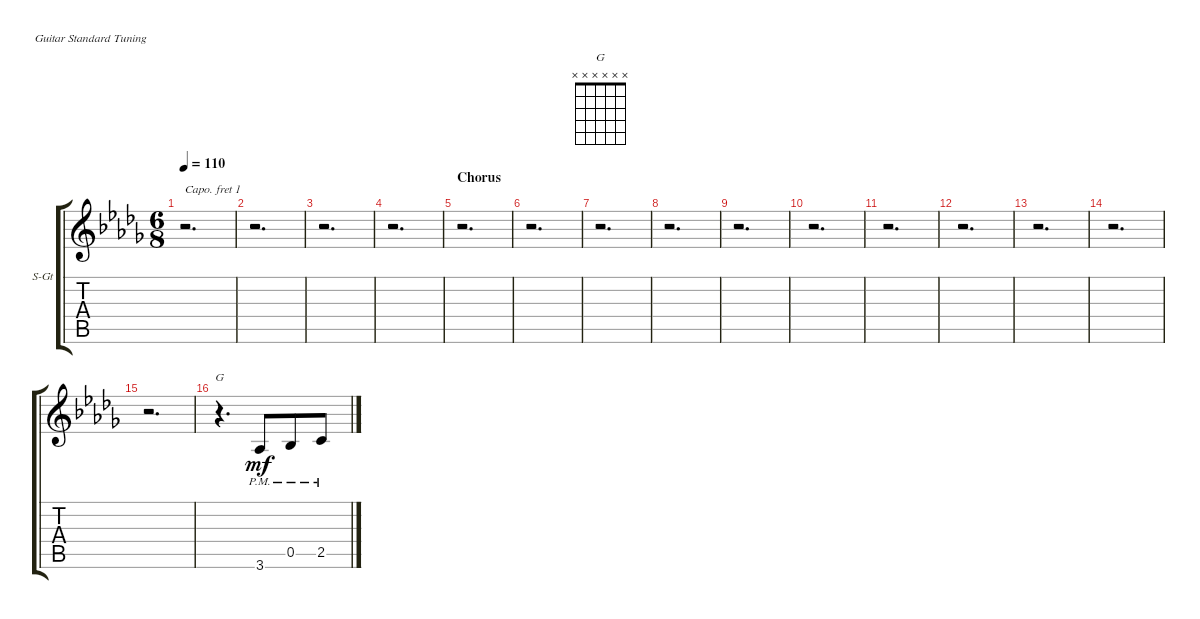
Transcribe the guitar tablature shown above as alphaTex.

\defaultSystemsLayout 4
\bracketExtendMode groupsimilarinstruments
\firstSystemTrackNameOrientation horizontal
\otherSystemsTrackNameOrientation horizontal
\track ("Steel Guitar" "S-Gt") {instrument acousticguitarsteel}
\staff {score tabs}
\capo 1
\tuning (E4 B3 G3 D3 A2 E2)
\chord ("G" x x x x x x)
\ts (6 8)
\tempo 110
\clef g2
\ks db
r.2{d dy mf} |
r.2{d} |
r.2{d} |
r.2{d} |
\section ("" "Chorus")
r.2{d} |
r.2{d} |
r.2{d} |
r.2{d} |
r.2{d} |
r.2{d} |
r.2{d} |
r.2{d} |
r.2{d} |
r.2{d} |
r.2{d} |
r.4{d ch "G"} 3.6{pm}.8 0.5{pm}.8 2.5{pm}.8
